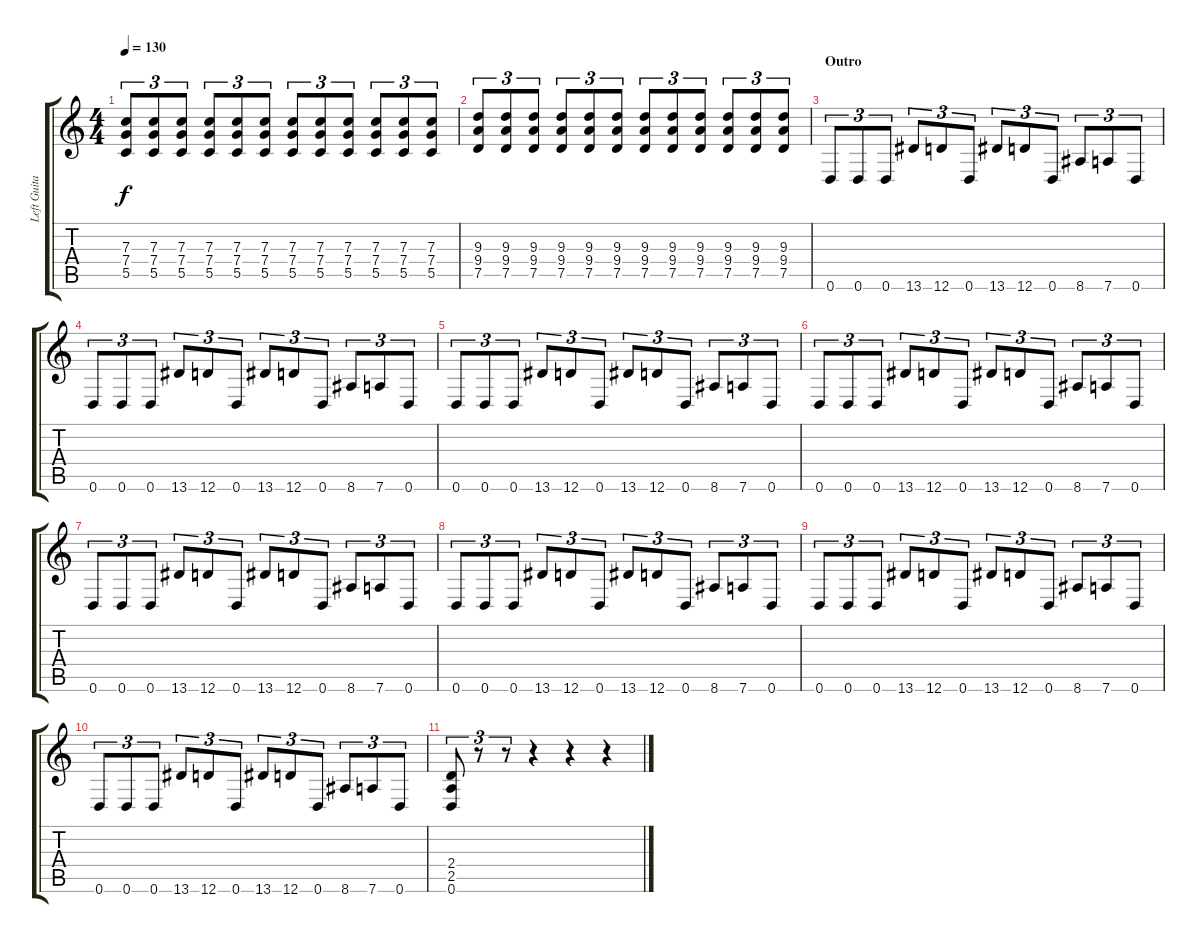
\track ("Left Guitar" "Left Guita") {instrument distortionguitar}
\staff {score tabs}
\tuning (D4 A3 F3 C3 G2 D2) {hide}
\ts (4 4)
\tempo 130
\clef g2
\ks c
(7.3 7.4 5.5).8{tu (3 2) dy f} (7.3 7.4 5.5).8{tu (3 2)} (7.3 7.4 5.5).8{tu (3 2)} (7.3 7.4 5.5).8{tu (3 2)} (7.3 7.4 5.5).8{tu (3 2)} (7.3 7.4 5.5).8{tu (3 2)} (7.3 7.4 5.5).8{tu (3 2)} (7.3 7.4 5.5).8{tu (3 2)} (7.3 7.4 5.5).8{tu (3 2)} (7.3 7.4 5.5).8{tu (3 2)} (7.3 7.4 5.5).8{tu (3 2)} (7.3 7.4 5.5).8{tu (3 2)} |
(9.3 9.4 7.5).8{tu (3 2)} (9.3 9.4 7.5).8{tu (3 2)} (9.3 9.4 7.5).8{tu (3 2)} (9.3 9.4 7.5).8{tu (3 2)} (9.3 9.4 7.5).8{tu (3 2)} (9.3 9.4 7.5).8{tu (3 2)} (9.3 9.4 7.5).8{tu (3 2)} (9.3 9.4 7.5).8{tu (3 2)} (9.3 9.4 7.5).8{tu (3 2)} (9.3 9.4 7.5).8{tu (3 2)} (9.3 9.4 7.5).8{tu (3 2)} (9.3 9.4 7.5).8{tu (3 2)} |
\section ("" "Outro")
0.6.8{tu (3 2)} 0.6.8{tu (3 2)} 0.6.8{tu (3 2)} 13.6.8{tu (3 2)} 12.6.8{tu (3 2)} 0.6.8{tu (3 2)} 13.6.8{tu (3 2)} 12.6.8{tu (3 2)} 0.6.8{tu (3 2)} 8.6.8{tu (3 2)} 7.6.8{tu (3 2)} 0.6.8{tu (3 2)} |
0.6.8{tu (3 2)} 0.6.8{tu (3 2)} 0.6.8{tu (3 2)} 13.6.8{tu (3 2)} 12.6.8{tu (3 2)} 0.6.8{tu (3 2)} 13.6.8{tu (3 2)} 12.6.8{tu (3 2)} 0.6.8{tu (3 2)} 8.6.8{tu (3 2)} 7.6.8{tu (3 2)} 0.6.8{tu (3 2)} |
0.6.8{tu (3 2)} 0.6.8{tu (3 2)} 0.6.8{tu (3 2)} 13.6.8{tu (3 2)} 12.6.8{tu (3 2)} 0.6.8{tu (3 2)} 13.6.8{tu (3 2)} 12.6.8{tu (3 2)} 0.6.8{tu (3 2)} 8.6.8{tu (3 2)} 7.6.8{tu (3 2)} 0.6.8{tu (3 2)} |
0.6.8{tu (3 2)} 0.6.8{tu (3 2)} 0.6.8{tu (3 2)} 13.6.8{tu (3 2)} 12.6.8{tu (3 2)} 0.6.8{tu (3 2)} 13.6.8{tu (3 2)} 12.6.8{tu (3 2)} 0.6.8{tu (3 2)} 8.6.8{tu (3 2)} 7.6.8{tu (3 2)} 0.6.8{tu (3 2)} |
0.6.8{tu (3 2)} 0.6.8{tu (3 2)} 0.6.8{tu (3 2)} 13.6.8{tu (3 2)} 12.6.8{tu (3 2)} 0.6.8{tu (3 2)} 13.6.8{tu (3 2)} 12.6.8{tu (3 2)} 0.6.8{tu (3 2)} 8.6.8{tu (3 2)} 7.6.8{tu (3 2)} 0.6.8{tu (3 2)} |
0.6.8{tu (3 2)} 0.6.8{tu (3 2)} 0.6.8{tu (3 2)} 13.6.8{tu (3 2)} 12.6.8{tu (3 2)} 0.6.8{tu (3 2)} 13.6.8{tu (3 2)} 12.6.8{tu (3 2)} 0.6.8{tu (3 2)} 8.6.8{tu (3 2)} 7.6.8{tu (3 2)} 0.6.8{tu (3 2)} |
0.6.8{tu (3 2)} 0.6.8{tu (3 2)} 0.6.8{tu (3 2)} 13.6.8{tu (3 2)} 12.6.8{tu (3 2)} 0.6.8{tu (3 2)} 13.6.8{tu (3 2)} 12.6.8{tu (3 2)} 0.6.8{tu (3 2)} 8.6.8{tu (3 2)} 7.6.8{tu (3 2)} 0.6.8{tu (3 2)} |
0.6.8{tu (3 2)} 0.6.8{tu (3 2)} 0.6.8{tu (3 2)} 13.6.8{tu (3 2)} 12.6.8{tu (3 2)} 0.6.8{tu (3 2)} 13.6.8{tu (3 2)} 12.6.8{tu (3 2)} 0.6.8{tu (3 2)} 8.6.8{tu (3 2)} 7.6.8{tu (3 2)} 0.6.8{tu (3 2)} |
(2.4 2.5 0.6).8{tu (3 2)} r.8{tu (3 2)} r.8{tu (3 2)} r.4 r.4 r.4
